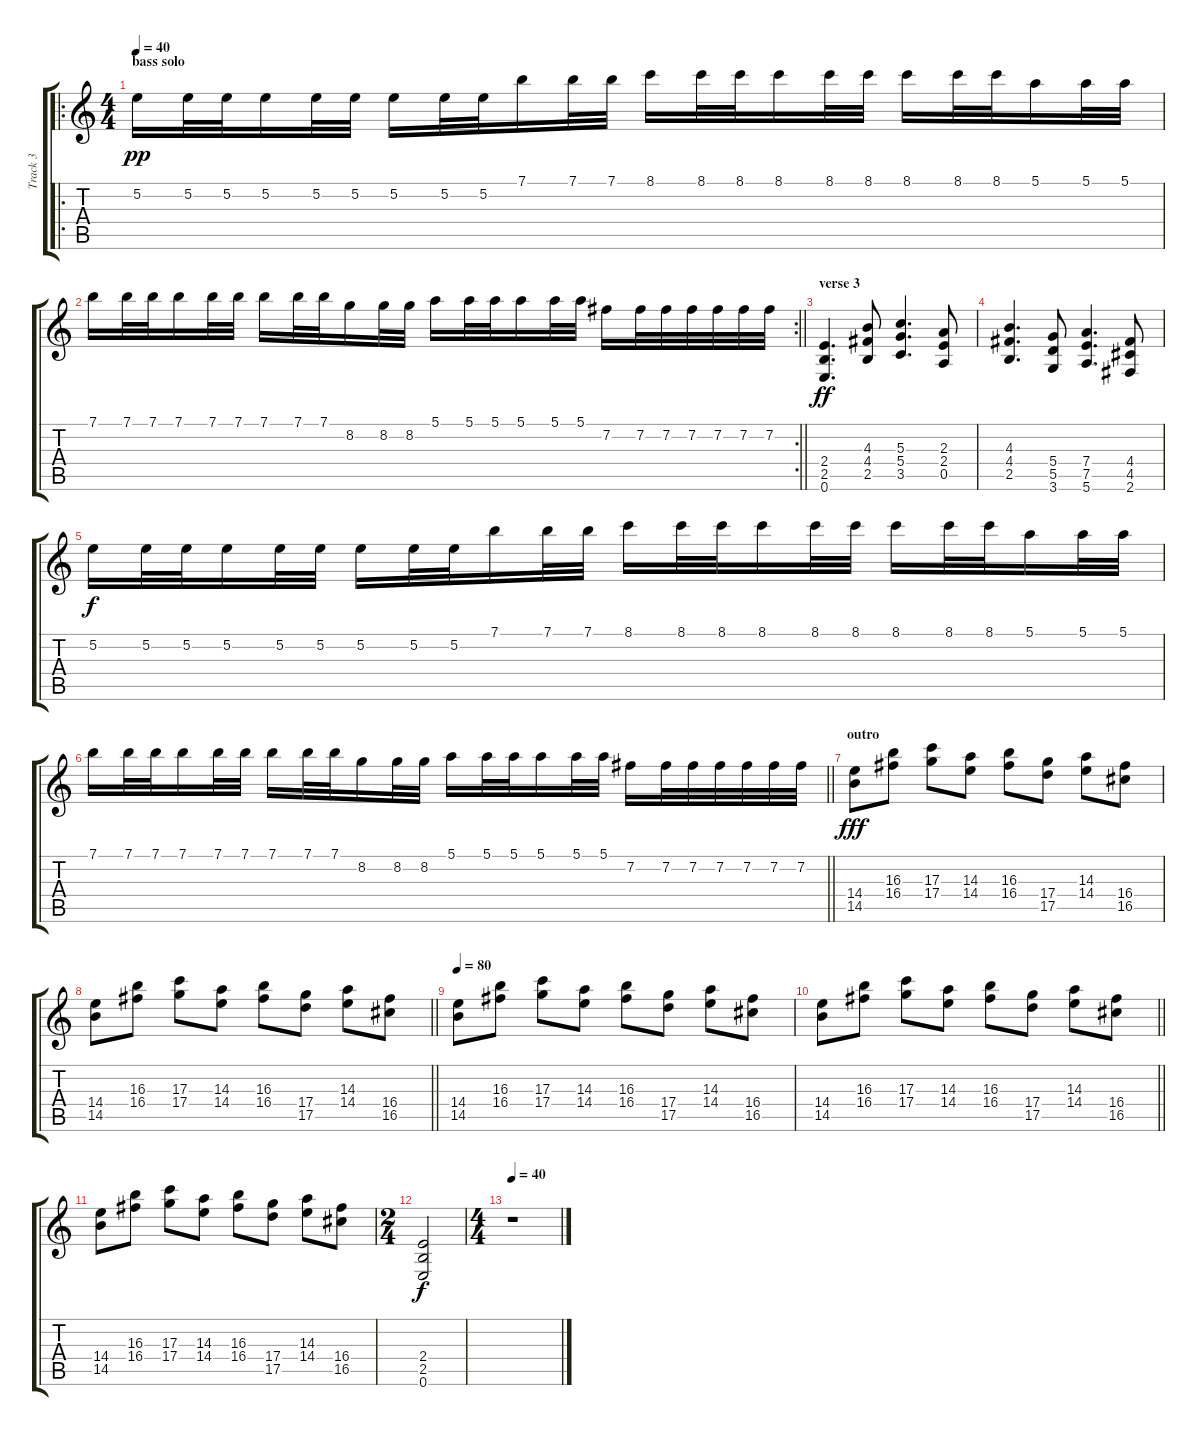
\track ("Track 3" "Track 3") {instrument distortionguitar}
\staff {score tabs}
\tuning (E4 B3 G3 D3 A2 E2) {hide}
\ro
\ts (4 4)
\section ("" "bass solo")
\tempo 40
\clef g2
\ks c
5.2.16{dy pp volume 10} 5.2.32 5.2.32 5.2.16 5.2.32 5.2.32 5.2.16 5.2.32 5.2.32 7.1.16 7.1.32 7.1.32 8.1.16 8.1.32 8.1.32 8.1.16 8.1.32 8.1.32 8.1.16 8.1.32 8.1.32 5.1.16 5.1.32 5.1.32 |
\rc 2
\barLineRight lightlight
7.1.16 7.1.32 7.1.32 7.1.16 7.1.32 7.1.32 7.1.16 7.1.32 7.1.32 8.2.16 8.2.32 8.2.32 5.1.16 5.1.32 5.1.32 5.1.16 5.1.32 5.1.32 7.2.16 7.2.32 7.2.32 7.2.32 7.2.32 7.2.32 7.2.32 |
\section ("" "verse 3")
(2.4 2.5 0.6).4{d dy ff volume 15} (4.3 4.4 2.5).8 (5.3 5.4 3.5).4{d} (2.3 2.4 0.5).8 |
(4.3 4.4 2.5).4{d} (5.4 5.5 3.6).8 (7.4 7.5 5.6).4{d} (4.4 4.5 2.6).8 |
5.2.16{dy f} 5.2.32 5.2.32 5.2.16 5.2.32 5.2.32 5.2.16 5.2.32 5.2.32 7.1.16 7.1.32 7.1.32 8.1.16 8.1.32 8.1.32 8.1.16 8.1.32 8.1.32 8.1.16 8.1.32 8.1.32 5.1.16 5.1.32 5.1.32 |
\barLineRight lightlight
7.1.16 7.1.32 7.1.32 7.1.16 7.1.32 7.1.32 7.1.16 7.1.32 7.1.32 8.2.16 8.2.32 8.2.32 5.1.16 5.1.32 5.1.32 5.1.16 5.1.32 5.1.32 7.2.16 7.2.32 7.2.32 7.2.32 7.2.32 7.2.32 7.2.32 |
\section ("" "outro")
(14.4 14.5).8{dy fff volume 8} (16.3 16.4).8 (17.3 17.4).8 (14.3 14.4).8 (16.3 16.4).8 (17.4 17.5).8 (14.3 14.4).8 (16.4 16.5).8 |
\barLineRight lightlight
(14.4 14.5).8 (16.3 16.4).8 (17.3 17.4).8 (14.3 14.4).8 (16.3 16.4).8 (17.4 17.5).8 (14.3 14.4).8 (16.4 16.5).8 |
\tempo 80
(14.4 14.5).8{volume 0} (16.3 16.4).8 (17.3 17.4).8 (14.3 14.4).8 (16.3 16.4).8 (17.4 17.5).8 (14.3 14.4).8 (16.4 16.5).8 |
\barLineRight lightlight
(14.4 14.5).8 (16.3 16.4).8 (17.3 17.4).8 (14.3 14.4).8 (16.3 16.4).8 (17.4 17.5).8 (14.3 14.4).8 (16.4 16.5).8 |
(14.4 14.5).8 (16.3 16.4).8 (17.3 17.4).8 (14.3 14.4).8 (16.3 16.4).8 (17.4 17.5).8 (14.3 14.4).8 (16.4 16.5).8 |
\ts (2 4)
(2.4 2.5 0.6).2{dy f} |
\ts (4 4)
\tempo 40
r.1
